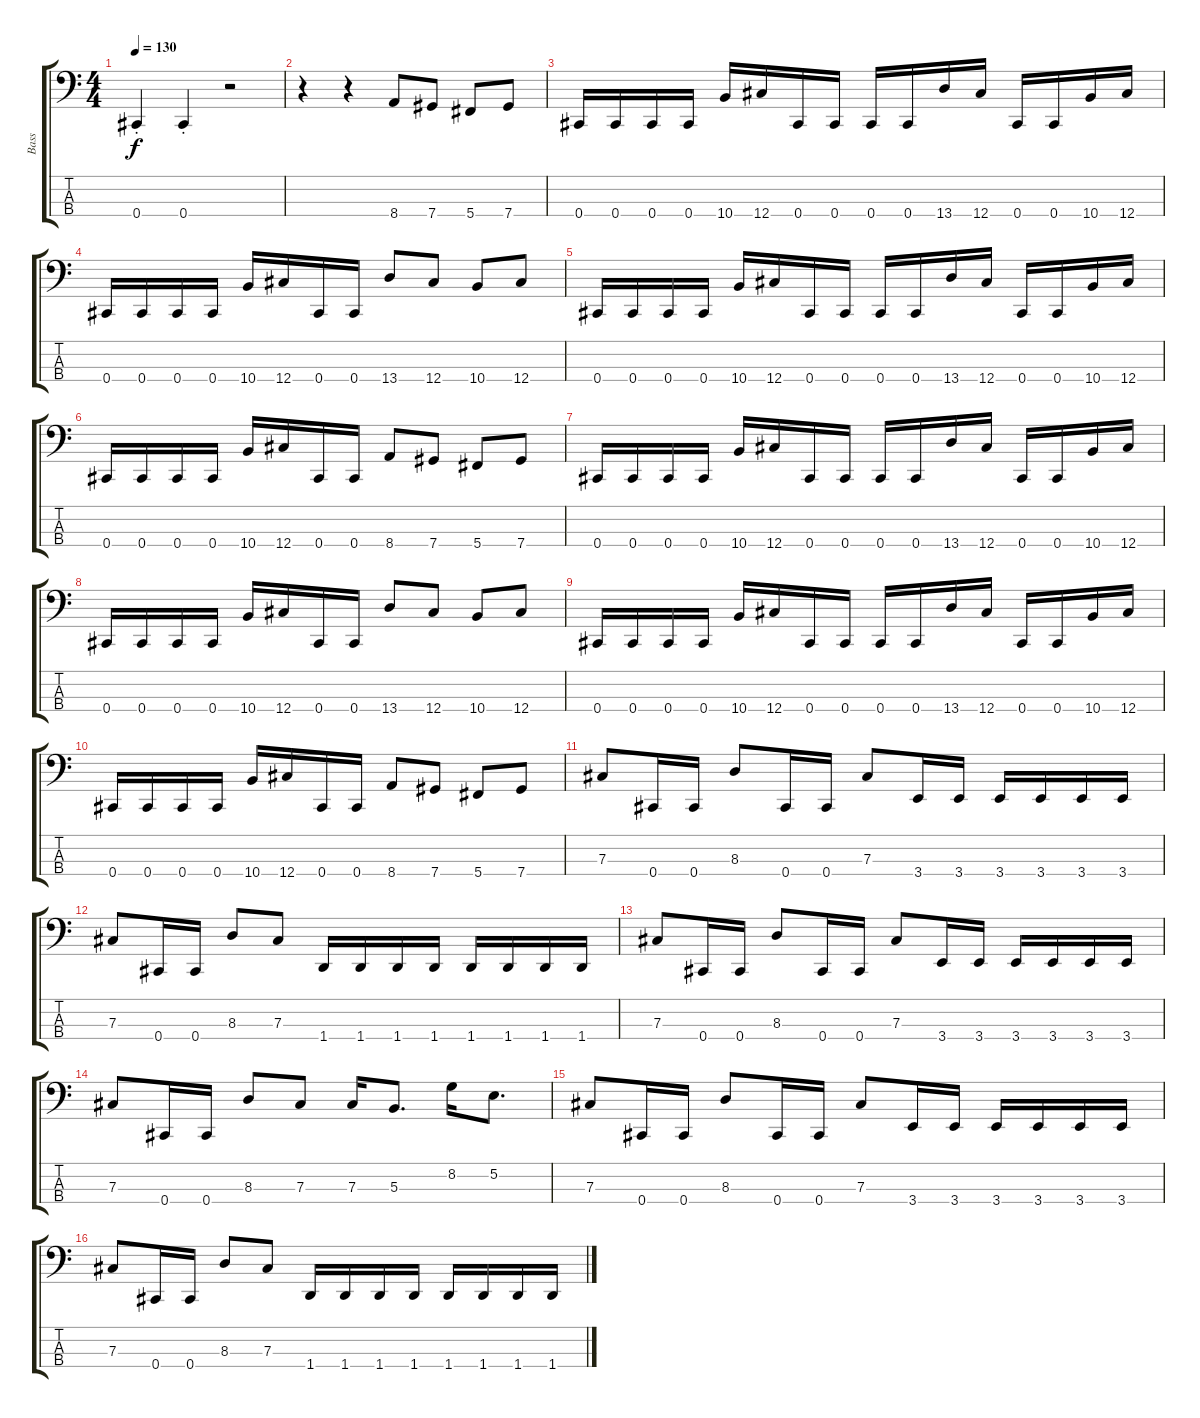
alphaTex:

\track ("Bass" "Bass") {instrument slapbass1}
\staff {score tabs}
\tuning (E2 B1 Gb1 Db1) {hide}
\ts (4 4)
\tempo 130
\clef f4
\ks c
0.4{st}.4{dy f} 0.4{st}.4 r.2 |
r.4 r.4 8.4.8 7.4.8 5.4.8 7.4.8 |
0.4.16 0.4.16 0.4.16 0.4.16 10.4.16 12.4.16 0.4.16 0.4.16 0.4.16 0.4.16 13.4.16 12.4.16 0.4.16 0.4.16 10.4.16 12.4.16 |
0.4.16 0.4.16 0.4.16 0.4.16 10.4.16 12.4.16 0.4.16 0.4.16 13.4.8 12.4.8 10.4.8 12.4.8 |
0.4.16 0.4.16 0.4.16 0.4.16 10.4.16 12.4.16 0.4.16 0.4.16 0.4.16 0.4.16 13.4.16 12.4.16 0.4.16 0.4.16 10.4.16 12.4.16 |
0.4.16 0.4.16 0.4.16 0.4.16 10.4.16 12.4.16 0.4.16 0.4.16 8.4.8 7.4.8 5.4.8 7.4.8 |
0.4.16 0.4.16 0.4.16 0.4.16 10.4.16 12.4.16 0.4.16 0.4.16 0.4.16 0.4.16 13.4.16 12.4.16 0.4.16 0.4.16 10.4.16 12.4.16 |
0.4.16 0.4.16 0.4.16 0.4.16 10.4.16 12.4.16 0.4.16 0.4.16 13.4.8 12.4.8 10.4.8 12.4.8 |
0.4.16 0.4.16 0.4.16 0.4.16 10.4.16 12.4.16 0.4.16 0.4.16 0.4.16 0.4.16 13.4.16 12.4.16 0.4.16 0.4.16 10.4.16 12.4.16 |
0.4.16 0.4.16 0.4.16 0.4.16 10.4.16 12.4.16 0.4.16 0.4.16 8.4.8 7.4.8 5.4.8 7.4.8 |
7.3.8 0.4.16 0.4.16 8.3.8 0.4.16 0.4.16 7.3.8 3.4.16 3.4.16 3.4.16 3.4.16 3.4.16 3.4.16 |
7.3.8 0.4.16 0.4.16 8.3.8 7.3.8 1.4.16 1.4.16 1.4.16 1.4.16 1.4.16 1.4.16 1.4.16 1.4.16 |
7.3.8 0.4.16 0.4.16 8.3.8 0.4.16 0.4.16 7.3.8 3.4.16 3.4.16 3.4.16 3.4.16 3.4.16 3.4.16 |
7.3.8 0.4.16 0.4.16 8.3.8 7.3.8 7.3.16 5.3.8{d} 8.2.16 5.2.8{d} |
7.3.8 0.4.16 0.4.16 8.3.8 0.4.16 0.4.16 7.3.8 3.4.16 3.4.16 3.4.16 3.4.16 3.4.16 3.4.16 |
7.3.8 0.4.16 0.4.16 8.3.8 7.3.8 1.4.16 1.4.16 1.4.16 1.4.16 1.4.16 1.4.16 1.4.16 1.4.16
